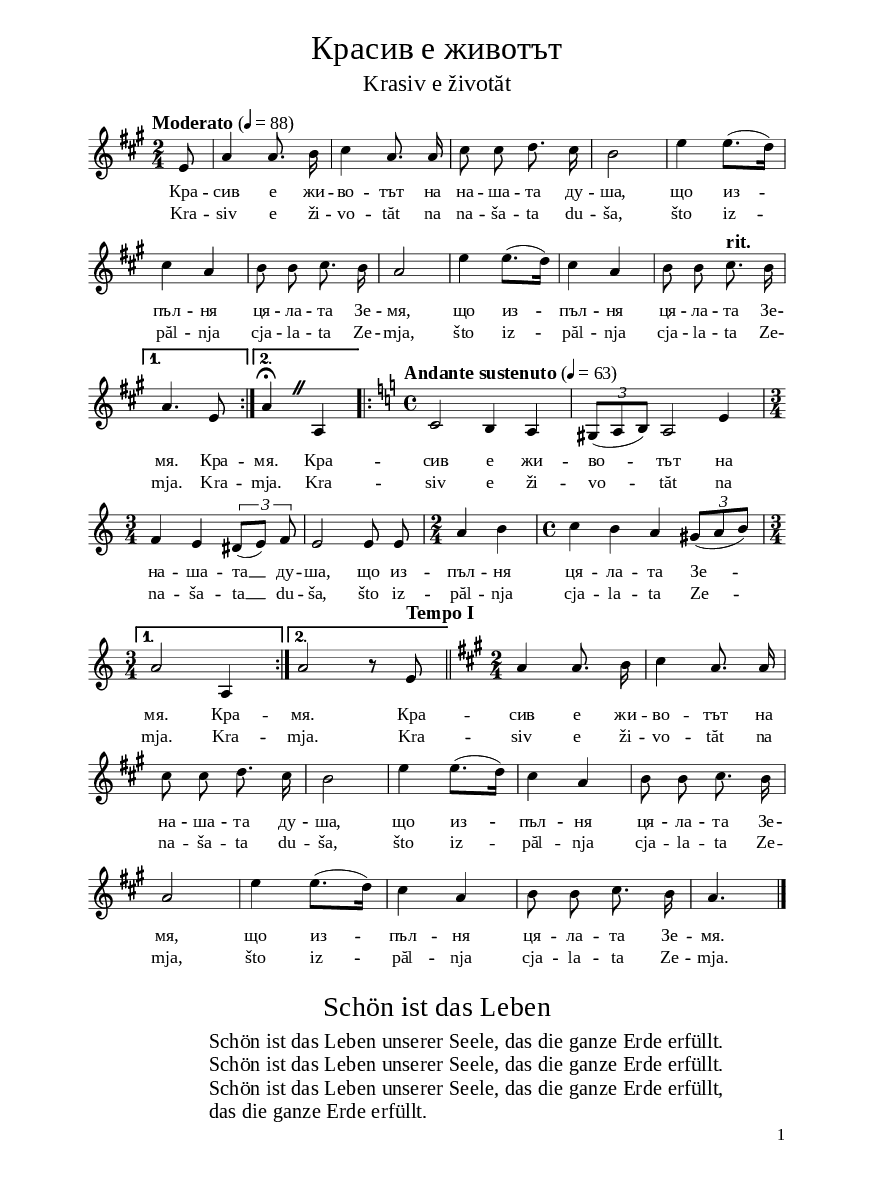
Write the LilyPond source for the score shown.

\version "2.24.4"

% include paper part and global functions
\include "include/globals.ily"

\bookpart {
  \label #'ref103
  \tocItem \markup "Красив е животът – Krasiv e životăt"
  \include "include/bookpart-paper.ily"
  \score {
    \include "include/score-layout.ily"

    \new Voice \absolute{
      \clef treble
      \key a \major
      \time 2/4
      \tempoFunc "Moderato" 4 "88"
      \autoBeamOff
      \partial 8
      \repeat volta 2 {
        e'8 | a'4 a'8. b'16 | cis''4 a'8. a'16 | cis''8 cis''8 d''8. cis''16 | b'2 | e''4 e''8. ( [ d''16 ] ) \break |

        cis''4 a' | b'8 b' cis''8. b'16 | a'2 | e''4 e''8. ( [ d''16 ] ) | cis''4 a' |  b'8 b' \tempo "rit." cis''8. b'16 | \break
      }
      \alternative {
        {  a'4. e'8 | }
        {  a'4 \fermata \caesura a4 \tempoFunc "Andante sustenuto" 4 "63" }
      }

      \key a \minor \time 4/4 \repeat volta 2 {
        c'2 b4 a |  \tuplet 3/2 { gis8 [ ( a b ) ] } a2 e'4 | \break

        \time 3/4 f'4 e' \tuplet 3/2 { dis'8 [ ( e' )  ] f' } | e'2 e'8 e'8 | \time 2/4 a'4 b'4 | \time 4/4 c''4 b' a' \tuplet 3/2 { gis'8 [ ( a' b' ) ] } | \break
        \time 3/4
      }


      \alternative {
        {  a'2 a4 | }
        {
          a'2 r8  \tempo "Tempo I"
          e'8 \bar "||"
        }
      }

      \time 2/4 \key a \major a'4 a'8. b'16 | cis''4 a'8. a'16 | \break

      cis''8 cis''8 d''8. cis''16 | b'2 |e''4  e''8. [ ( d''16 ) ] | cis''4 a'4 | b'8 b' cis''8. b'16 | \break

      a'2 | e''4 e''8. [ ( d''16 ) ]  | cis''4 a' | b'8 b' cis''8. b'16 | a'4. \bar "|."

    }

    \addlyrics {
      Кра -- сив е жи -- во -- тът на на -- ша -- та ду -- ша,

      що из -- пъл -- ня ця -- ла -- та Зе -- мя,

      що из -- пъл -- ня ця -- ла -- та Зе -- мя. Кра -- мя.

      Кра -- сив е жи -- во -- тът на на -- ша -- та __ ду -- ша,

      що из -- пъл -- ня ця -- ла -- та Зе -- мя. Кра -- мя.

      Кра -- сив е жи -- во -- тът на на -- ша -- та ду -- ша,

      що из -- пъл -- ня ця -- ла -- та Зе -- мя,

      що из -- пъл -- ня ця -- ла -- та Зе -- мя.
    }

    \addlyrics {
      Kra -- siv e ži -- vo -- tăt na na -- ša -- ta du -- ša,

      što iz -- păl -- nja cja -- la -- ta Ze -- mja,

      što iz -- păl -- nja cja -- la -- ta Ze -- mja. Kra -- mja.

      Kra -- siv e ži -- vo -- tăt na na -- ša -- ta __ du -- ša,

      što iz -- păl -- nja cja -- la -- ta Ze -- mja. Kra -- mja.

      Kra -- siv e ži -- vo -- tăt na na -- ša -- ta du -- ša,

      što iz -- păl -- nja cja -- la -- ta Ze -- mja,

      što iz -- păl -- nja cja -- la -- ta Ze -- mja.
    }


    \header {
      title = \titleFunc "Красив е животът" "Krasiv e životăt"
    }

    \midi{}

  } % score
  \markup \vspace #1

  \version "2.24.4"

\markup \fill-line { \fontsize #deTitleFontSize "Schön ist das Leben" }
\markup \null
\markup \null
\markup \abs-fontsize #10 {
  \hspace #15
  \override #`(baseline-skip . ,deCoupletBaselineSkip)

  \column { 
    \line { " "Schön ist das Leben unserer Seele, das die ganze Erde erfüllt. }

    \line { " "Schön ist das Leben unserer Seele, das die ganze Erde erfüllt. }

    \line { " "Schön ist das Leben unserer Seele, das die ganze Erde erfüllt,  }
    \line { " "das die ganze Erde erfüllt.  }


  }


}


} % bookpart
